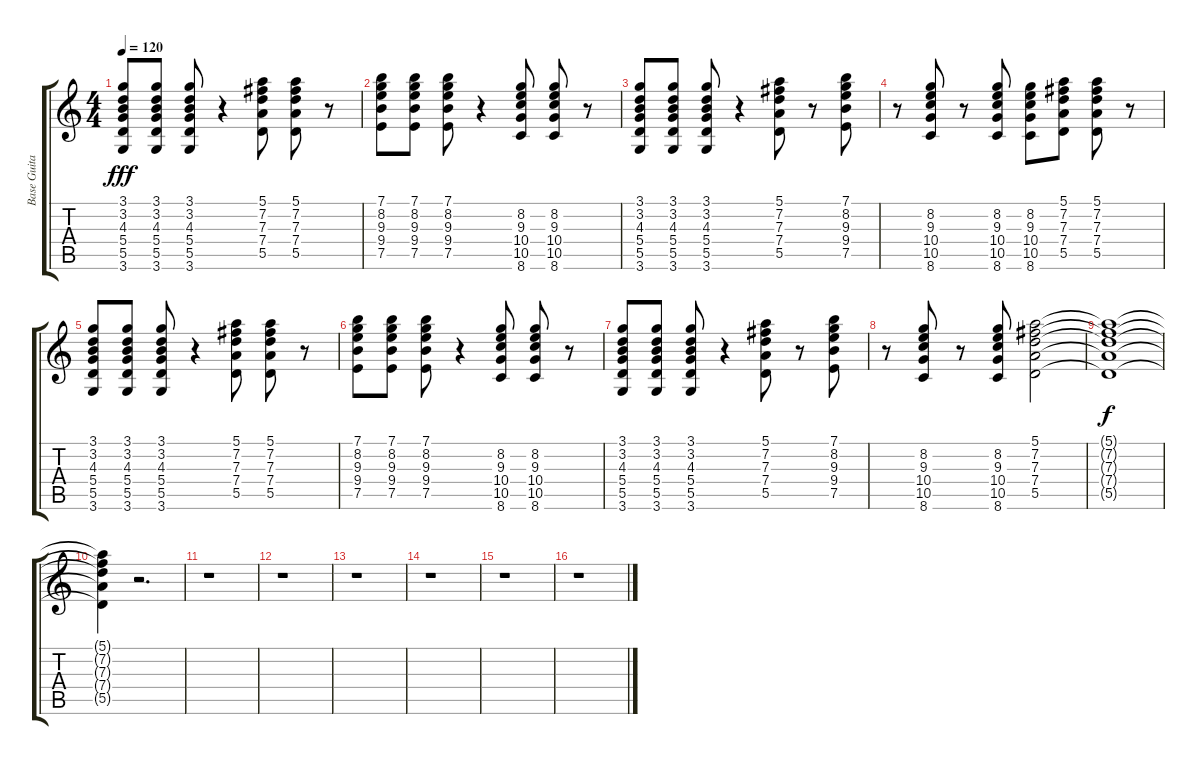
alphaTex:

\track ("Base Guitar" "Base Guita") {instrument overdrivenguitar}
\staff {score tabs}
\tuning (E4 B3 G3 D3 A2 E2) {hide}
\ts (4 4)
\tempo 120
\clef g2
\ks c
(3.1 3.2 4.3 5.4 5.5 3.6).8{dy fff instrument overdrivenguitar} (3.1 3.2 4.3 5.4 5.5 3.6).8 (3.1 3.2 4.3 5.4 5.5 3.6).8 r.4 (5.1 7.2 7.3 7.4 5.5).8 (5.1 7.2 7.3 7.4 5.5).8 r.8 |
(7.1 8.2 9.3 9.4 7.5).8 (7.1 8.2 9.3 9.4 7.5).8 (7.1 8.2 9.3 9.4 7.5).8 r.4 (8.2 9.3 10.4 10.5 8.6).8 (8.2 9.3 10.4 10.5 8.6).8 r.8 |
(3.1 3.2 4.3 5.4 5.5 3.6).8 (3.1 3.2 4.3 5.4 5.5 3.6).8 (3.1 3.2 4.3 5.4 5.5 3.6).8 r.4 (5.1 7.2 7.3 7.4 5.5).8 r.8 (7.1 8.2 9.3 9.4 7.5).8 |
r.8 (8.2 9.3 10.4 10.5 8.6).8 r.8 (8.2 9.3 10.4 10.5 8.6).8 (8.2 9.3 10.4 10.5 8.6).8 (5.1 7.2 7.3 7.4 5.5).8 (5.1 7.2 7.3 7.4 5.5).8 r.8 |
(3.1 3.2 4.3 5.4 5.5 3.6).8 (3.1 3.2 4.3 5.4 5.5 3.6).8 (3.1 3.2 4.3 5.4 5.5 3.6).8 r.4 (5.1 7.2 7.3 7.4 5.5).8 (5.1 7.2 7.3 7.4 5.5).8 r.8 |
(7.1 8.2 9.3 9.4 7.5).8 (7.1 8.2 9.3 9.4 7.5).8 (7.1 8.2 9.3 9.4 7.5).8 r.4 (8.2 9.3 10.4 10.5 8.6).8 (8.2 9.3 10.4 10.5 8.6).8 r.8 |
(3.1 3.2 4.3 5.4 5.5 3.6).8 (3.1 3.2 4.3 5.4 5.5 3.6).8 (3.1 3.2 4.3 5.4 5.5 3.6).8 r.4 (5.1 7.2 7.3 7.4 5.5).8 r.8 (7.1 8.2 9.3 9.4 7.5).8 |
r.8 (8.2 9.3 10.4 10.5 8.6).8 r.8 (8.2 9.3 10.4 10.5 8.6).8 (5.1 7.2 7.3 7.4 5.5).2 |
(5.1{t} 7.2{t} 7.3{t} 7.4{t} 5.5{t}).1{dy f} |
(5.1{t} 7.2{t} 7.3{t} 7.4{t} 5.5{t}).4 r.2{d} |
r.1 |
r.1 |
r.1 |
r.1 |
r.1 |
r.1
